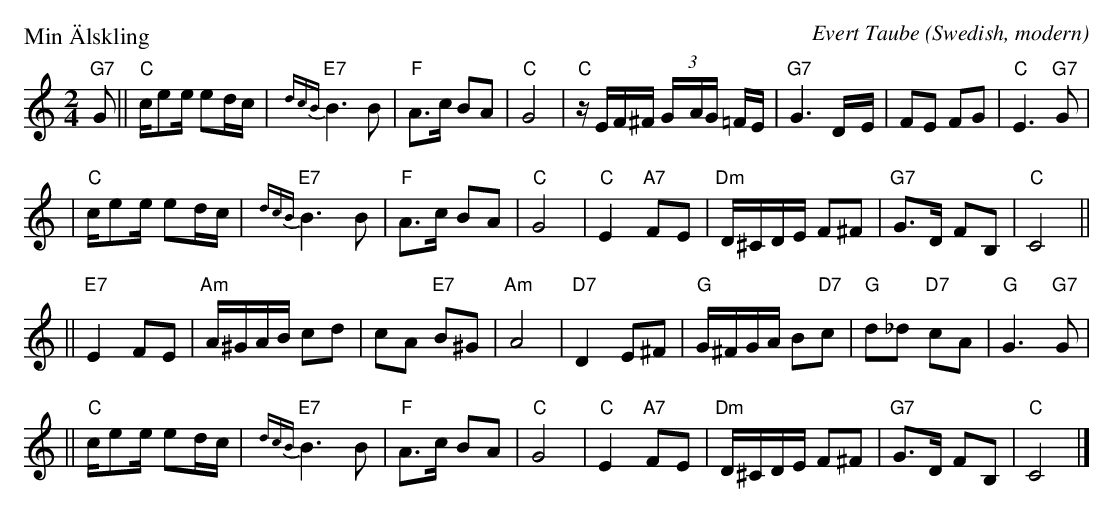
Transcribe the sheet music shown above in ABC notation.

X:1
P: Min \"Alskling
C: Evert Taube
L: 1/16
M: 2/4
O: Swedish, modern
K: C
"G7"G2 || "C"ce2e e2dc | "E7"{dcB}B6 B2 | "F"A3c B2A2 | "C"G8 \
| "C"zEF^F (3G-AG =FE | "G7"G6 D-E | F2E2 F2G2 | "C"E6 "G7"G2 |
| "C"ce2e e2dc | "E7"{dcB}B6 B2 | "F"A3c B2A2 | "C"G8 \
| "C"E4 "A7"F2E2 | "Dm"D^CDE F2^F2 | "G7"G3D F2B,2 | "C"C8 ||
||"E7"E4 F2E2 | "Am"A^GAB c2d2 | c2A2 "E7"B2^G2 | "Am"A8 \
| "D7"D4 E2^F2 | "G"G^FGA B2"D7"c2 | "G"d2_d2 "D7"c2A2 | "G"G6 "G7"G2 |
|| "C"ce2e e2dc | "E7"{dcB}B6 B2 | "F"A3c B2A2 | "C"G8 \
| "C"E4 "A7"F2E2 | "Dm"D^CDE F2^F2 | "G7"G3D F2B,2 | "C"C8 |]
